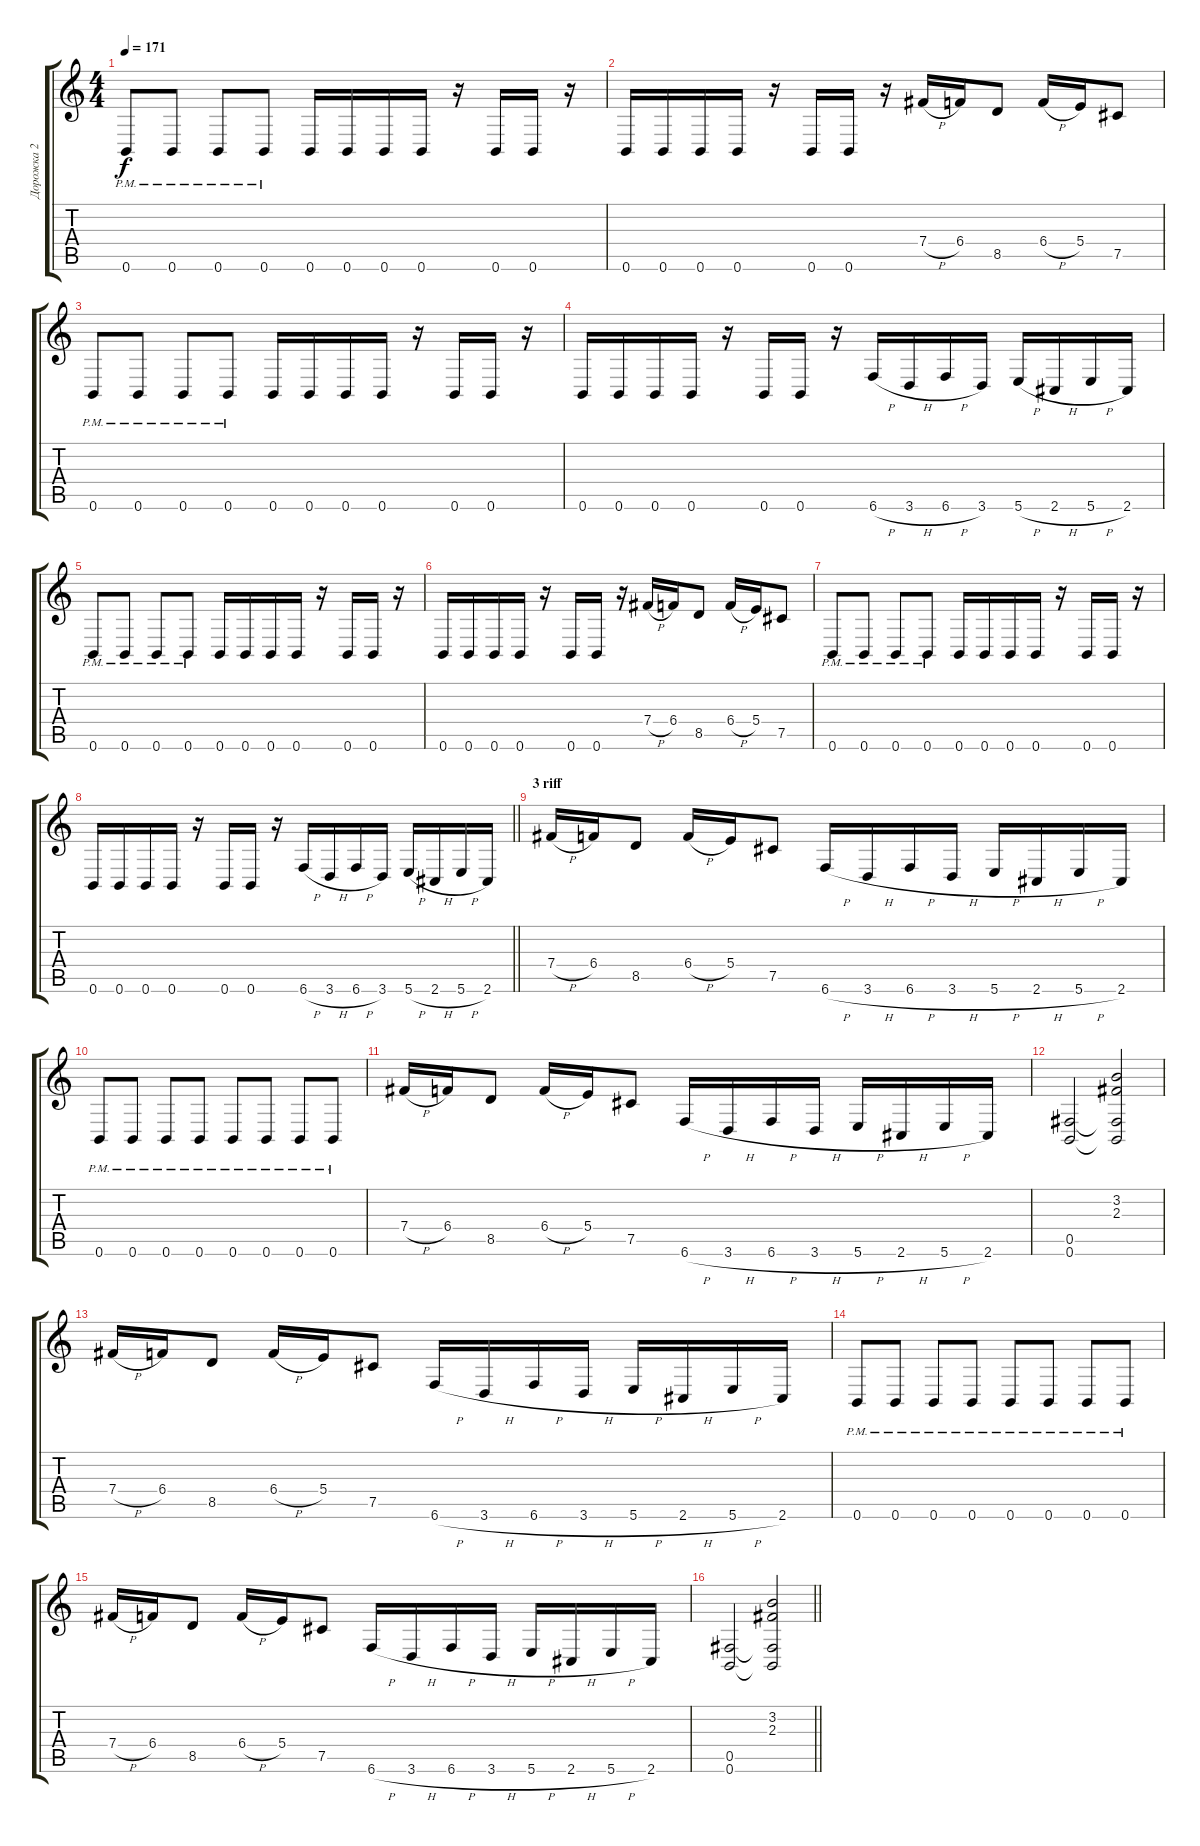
\track ("Дорожка 2" "Дорожка 2") {instrument distortionguitar}
\staff {score tabs}
\tuning (Db4 Ab3 E3 B2 Gb2 B1) {hide}
\ts (4 4)
\tempo 171
\clef g2
\ks c
0.6{pm}.8{dy f} 0.6{pm}.8 0.6{pm}.8 0.6{pm}.8 0.6.16 0.6.16 0.6.16 0.6.16 r.16 0.6.16 0.6.16 r.16 |
0.6.16 0.6.16 0.6.16 0.6.16 r.16 0.6.16 0.6.16 r.16 7.4{h}.16 6.4.16 8.5.8 6.4{h}.16 5.4.16 7.5.8 |
0.6{pm}.8 0.6{pm}.8 0.6{pm}.8 0.6{pm}.8 0.6.16 0.6.16 0.6.16 0.6.16 r.16 0.6.16 0.6.16 r.16 |
0.6.16 0.6.16 0.6.16 0.6.16 r.16 0.6.16 0.6.16 r.16 6.6{h}.16 3.6{h}.16 6.6{h}.16 3.6.16 5.6{h}.16 2.6{h}.16 5.6{h}.16 2.6.16 |
0.6{pm}.8 0.6{pm}.8 0.6{pm}.8 0.6{pm}.8 0.6.16 0.6.16 0.6.16 0.6.16 r.16 0.6.16 0.6.16 r.16 |
0.6.16 0.6.16 0.6.16 0.6.16 r.16 0.6.16 0.6.16 r.16 7.4{h}.16 6.4.16 8.5.8 6.4{h}.16 5.4.16 7.5.8 |
0.6{pm}.8 0.6{pm}.8 0.6{pm}.8 0.6{pm}.8 0.6.16 0.6.16 0.6.16 0.6.16 r.16 0.6.16 0.6.16 r.16 |
\barLineRight lightlight
0.6.16 0.6.16 0.6.16 0.6.16 r.16 0.6.16 0.6.16 r.16 6.6{h}.16 3.6{h}.16 6.6{h}.16 3.6.16 5.6{h}.16 2.6{h}.16 5.6{h}.16 2.6.16 |
\section ("" "3 riff")
7.4{h}.16 6.4.16 8.5.8 6.4{h}.16 5.4.16 7.5.8 6.6{h}.16 3.6{h}.16 6.6{h}.16 3.6{h}.16 5.6{h}.16 2.6{h}.16 5.6{h}.16 2.6.16 |
0.6{pm}.8 0.6{pm}.8 0.6{pm}.8 0.6{pm}.8 0.6{pm}.8 0.6{pm}.8 0.6{pm}.8 0.6{pm}.8 |
7.4{h}.16 6.4.16 8.5.8 6.4{h}.16 5.4.16 7.5.8 6.6{h}.16 3.6{h}.16 6.6{h}.16 3.6{h}.16 5.6{h}.16 2.6{h}.16 5.6{h}.16 2.6.16 |
(0.5 0.6).2 (3.2 2.3 0.5{t} 0.6{t}).2 |
7.4{h}.16 6.4.16 8.5.8 6.4{h}.16 5.4.16 7.5.8 6.6{h}.16 3.6{h}.16 6.6{h}.16 3.6{h}.16 5.6{h}.16 2.6{h}.16 5.6{h}.16 2.6.16 |
0.6{pm}.8 0.6{pm}.8 0.6{pm}.8 0.6{pm}.8 0.6{pm}.8 0.6{pm}.8 0.6{pm}.8 0.6{pm}.8 |
7.4{h}.16 6.4.16 8.5.8 6.4{h}.16 5.4.16 7.5.8 6.6{h}.16 3.6{h}.16 6.6{h}.16 3.6{h}.16 5.6{h}.16 2.6{h}.16 5.6{h}.16 2.6.16 |
\barLineRight lightlight
(0.5 0.6).2 (3.2 2.3 0.5{t} 0.6{t}).2
